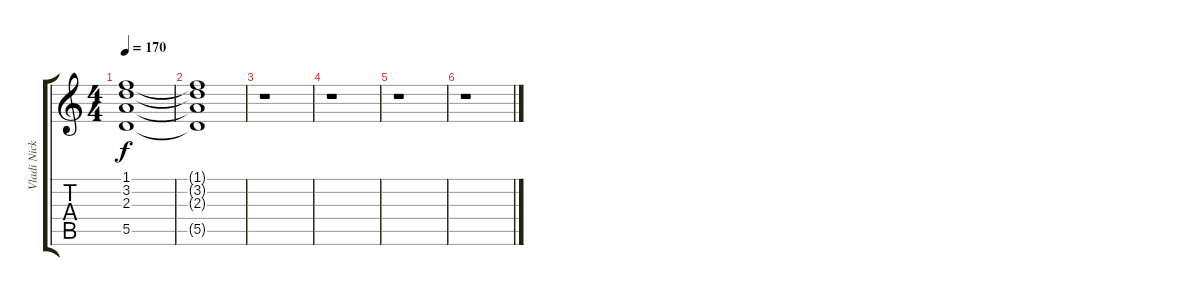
\track ("Vladi Nickson" "Vladi Nick") {instrument overdrivenguitar}
\staff {score tabs}
\tuning (E4 B3 G3 D3 A2 D2) {hide}
\ts (4 4)
\tempo 170
\clef g2
\ks c
(1.1{t} 3.2{t} 2.3{t} 5.5{t}).1{dy f} |
(1.1{t} 3.2{t} 2.3{t} 5.5{t}).1 |
r.1 |
r.1 |
r.1 |
r.1
